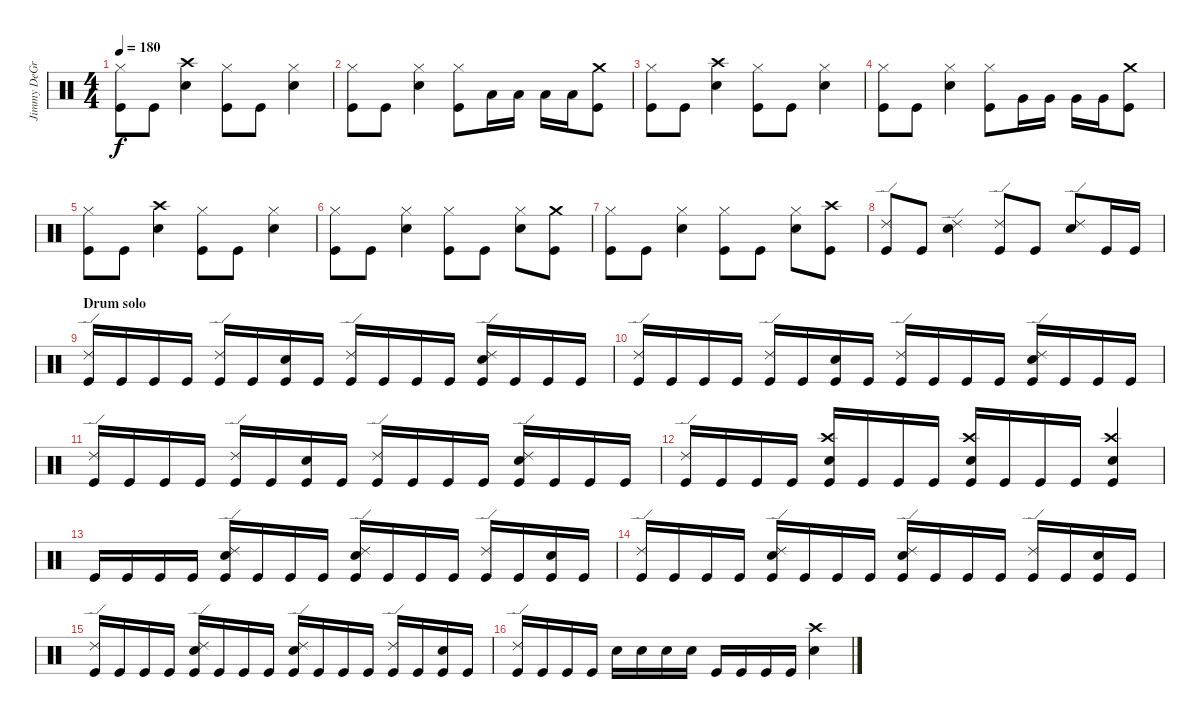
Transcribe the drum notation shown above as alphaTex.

\track ("Jimmy DeGrasso" "Jimmy DeGr") {instrument percussion}
\staff {score}
\articulation defaults
\ts (4 4)
\tempo 180
\clef neutral
\ks c
("Hi-Hat (closed)" "Kick (hit)").8{dy f} "Kick (hit)".8 ("Crash high (hit)" "Snare (hit) 2").4 ("Hi-Hat (closed)" "Kick (hit)").8 "Kick (hit)".8 ("Hi-Hat (closed)" "Snare (hit) 2").4 |
("Hi-Hat (closed)" "Kick (hit)").8 "Kick (hit)".8 ("Hi-Hat (closed)" "Snare (hit) 2").4 ("Hi-Hat (closed)" "Kick (hit)").8 "Low Tom (hit)".16 "Low Tom (hit)".16 "Low Tom (hit)".16 "Low Tom (hit)".16 ("Crash medium (hit)" "Kick (hit)").8 |
("Hi-Hat (closed)" "Kick (hit)").8 "Kick (hit)".8 ("Crash high (hit)" "Snare (hit) 2").4 ("Hi-Hat (closed)" "Kick (hit)").8 "Kick (hit)".8 ("Hi-Hat (closed)" "Snare (hit) 2").4 |
("Hi-Hat (closed)" "Kick (hit)").8 "Kick (hit)".8 ("Hi-Hat (closed)" "Snare (hit) 2").4 ("Hi-Hat (closed)" "Kick (hit)").8 "Very Low Tom (hit)".16 "Very Low Tom (hit)".16 "Very Low Tom (hit)".16 "Very Low Tom (hit)".16 ("Crash medium (hit)" "Kick (hit)").8 |
("Hi-Hat (closed)" "Kick (hit)").8 "Kick (hit)".8 ("Crash high (hit)" "Snare (hit) 2").4 ("Hi-Hat (closed)" "Kick (hit)").8 "Kick (hit)".8 ("Hi-Hat (closed)" "Snare (hit) 2").4 |
("Hi-Hat (closed)" "Kick (hit)").8 "Kick (hit)".8 ("Hi-Hat (closed)" "Snare (hit) 2").4 ("Hi-Hat (closed)" "Kick (hit)").8 "Kick (hit)".8 ("Hi-Hat (closed)" "Snare (hit) 2").8 ("Crash medium (hit)" "Kick (hit)").8 |
("Hi-Hat (closed)" "Kick (hit)").8 "Kick (hit)".8 ("Hi-Hat (closed)" "Snare (hit) 2").4 ("Hi-Hat (closed)" "Kick (hit)").8 "Kick (hit)".8 ("Hi-Hat (closed)" "Snare (hit) 2").8 ("Crash high (hit)" "Kick (hit)").8 |
("Ride (edge) 2" "Kick (hit)").8 "Kick (hit)".8 ("Ride (edge) 2" "Snare (hit) 2").4 ("Ride (edge) 2" "Kick (hit)").8 "Kick (hit)".8 ("Ride (edge) 2" "Snare (hit) 2").8 "Kick (hit)".16 "Kick (hit)".16 |
\section ("" "Drum solo")
("Ride (edge) 2" "Kick (hit)").16 "Kick (hit)".16 "Kick (hit)".16 "Kick (hit)".16 ("Ride (edge) 2" "Kick (hit)").16 "Kick (hit)".16 ("Snare (hit) 2" "Kick (hit)").16 "Kick (hit)".16 ("Ride (edge) 2" "Kick (hit)").16 "Kick (hit)".16 "Kick (hit)".16 "Kick (hit)".16 ("Ride (edge) 2" "Snare (hit) 2" "Kick (hit)").16 "Kick (hit)".16 "Kick (hit)".16 "Kick (hit)".16 |
("Ride (edge) 2" "Kick (hit)").16 "Kick (hit)".16 "Kick (hit)".16 "Kick (hit)".16 ("Ride (edge) 2" "Kick (hit)").16 "Kick (hit)".16 ("Snare (hit) 2" "Kick (hit)").16 "Kick (hit)".16 ("Ride (edge) 2" "Kick (hit)").16 "Kick (hit)".16 "Kick (hit)".16 "Kick (hit)".16 ("Ride (edge) 2" "Snare (hit) 2" "Kick (hit)").16 "Kick (hit)".16 "Kick (hit)".16 "Kick (hit)".16 |
("Ride (edge) 2" "Kick (hit)").16 "Kick (hit)".16 "Kick (hit)".16 "Kick (hit)".16 ("Ride (edge) 2" "Kick (hit)").16 "Kick (hit)".16 ("Snare (hit) 2" "Kick (hit)").16 "Kick (hit)".16 ("Ride (edge) 2" "Kick (hit)").16 "Kick (hit)".16 "Kick (hit)".16 "Kick (hit)".16 ("Ride (edge) 2" "Snare (hit) 2" "Kick (hit)").16 "Kick (hit)".16 "Kick (hit)".16 "Kick (hit)".16 |
("Ride (edge) 2" "Kick (hit)").16 "Kick (hit)".16 "Kick (hit)".16 "Kick (hit)".16 ("Crash high (hit)" "Snare (hit) 2" "Kick (hit)").16 "Kick (hit)".16 "Kick (hit)".16 "Kick (hit)".16 ("Crash high (hit)" "Snare (hit) 2" "Kick (hit)").16 "Kick (hit)".16 "Kick (hit)".16 "Kick (hit)".16 ("Crash high (hit)" "Snare (hit) 2" "Kick (hit)").4 |
"Kick (hit)".16 "Kick (hit)".16 "Kick (hit)".16 "Kick (hit)".16 ("Ride (edge) 2" "Snare (hit) 2" "Kick (hit)").16 "Kick (hit)".16 "Kick (hit)".16 "Kick (hit)".16 ("Ride (edge) 2" "Snare (hit) 2" "Kick (hit)").16 "Kick (hit)".16 "Kick (hit)".16 "Kick (hit)".16 ("Ride (edge) 2" "Kick (hit)").16 "Kick (hit)".16 ("Snare (hit) 2" "Kick (hit)").16 "Kick (hit)".16 |
("Ride (edge) 2" "Kick (hit)").16 "Kick (hit)".16 "Kick (hit)".16 "Kick (hit)".16 ("Ride (edge) 2" "Snare (hit) 2" "Kick (hit)").16 "Kick (hit)".16 "Kick (hit)".16 "Kick (hit)".16 ("Ride (edge) 2" "Snare (hit) 2" "Kick (hit)").16 "Kick (hit)".16 "Kick (hit)".16 "Kick (hit)".16 ("Ride (edge) 2" "Kick (hit)").16 "Kick (hit)".16 ("Snare (hit) 2" "Kick (hit)").16 "Kick (hit)".16 |
("Ride (edge) 2" "Kick (hit)").16 "Kick (hit)".16 "Kick (hit)".16 "Kick (hit)".16 ("Ride (edge) 2" "Snare (hit) 2" "Kick (hit)").16 "Kick (hit)".16 "Kick (hit)".16 "Kick (hit)".16 ("Ride (edge) 2" "Snare (hit) 2" "Kick (hit)").16 "Kick (hit)".16 "Kick (hit)".16 "Kick (hit)".16 ("Ride (edge) 2" "Kick (hit)").16 "Kick (hit)".16 ("Snare (hit) 2" "Kick (hit)").16 "Kick (hit)".16 |
("Ride (edge) 2" "Kick (hit)").16 "Kick (hit)".16 "Kick (hit)".16 "Kick (hit)".16 "Snare (hit) 2".16 "Snare (hit) 2".16 "Snare (hit) 2".16 "Snare (hit) 2".16 "Kick (hit)".16 "Kick (hit)".16 "Kick (hit)".16 "Kick (hit)".16 ("Crash high (hit)" "Snare (hit) 2").4
